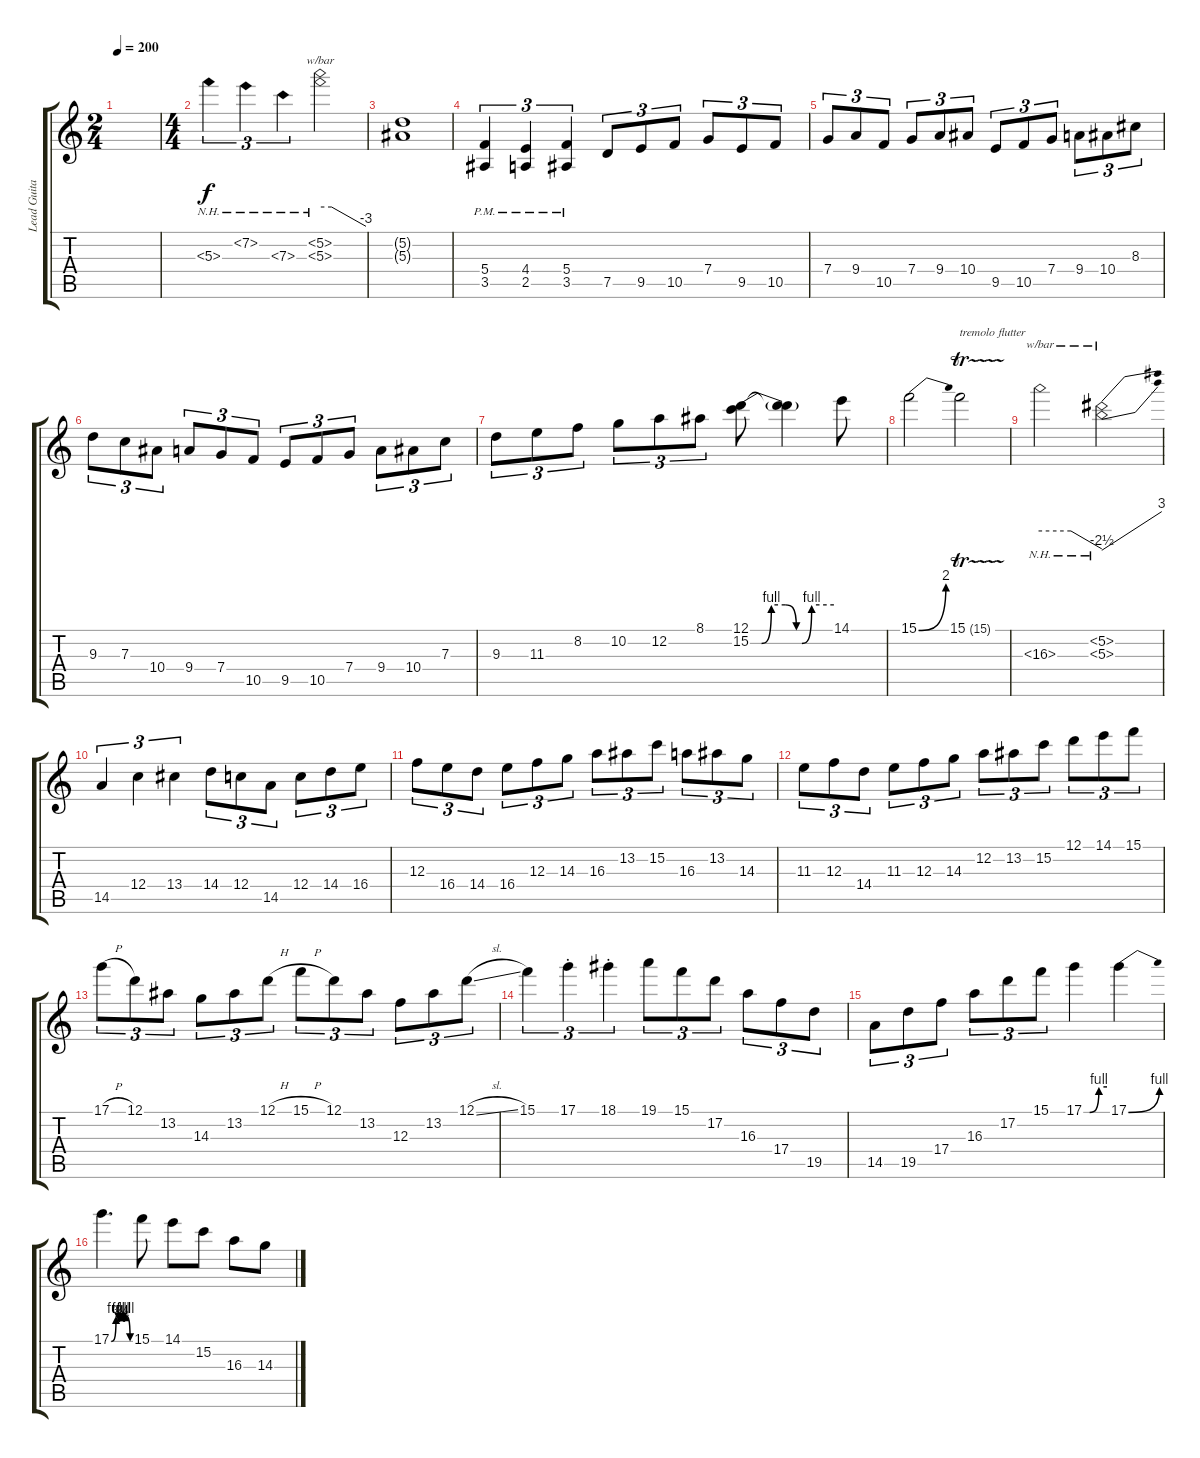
\track ("Lead Guitar" "Lead Guita") {instrument distortionguitar}
\staff {score tabs}
\tuning (D4 A3 F3 C3 G2 D2) {hide}
\ts (2 4)
\tempo 200
\clef g2
\ks c
|
\ts (4 4)
5.3{nh}.4{tu (3 2)} 7.2{nh}.4{tu (3 2)} 7.3{nh}.4{tu (3 2)} (5.2{nh} 5.3{nh}).2{tbe (custom default 0 0 15 0 60 -12)} |
(5.2{t} 5.3{t}).1 |
(5.4{pm} 3.5{pm}).4{tu (3 2)} (4.4{pm} 2.5{pm}).4{tu (3 2)} (5.4{pm} 3.5{pm}).4{tu (3 2)} 7.5.8{tu (3 2)} 9.5.8{tu (3 2)} 10.5.8{tu (3 2)} 7.4.8{tu (3 2)} 9.5.8{tu (3 2)} 10.5.8{tu (3 2)} |
7.4.8{tu (3 2)} 9.4.8{tu (3 2)} 10.5.8{tu (3 2)} 7.4.8{tu (3 2)} 9.4.8{tu (3 2)} 10.4.8{tu (3 2)} 9.5.8{tu (3 2)} 10.5.8{tu (3 2)} 7.4.8{tu (3 2)} 9.4.8{tu (3 2)} 10.4.8{tu (3 2)} 8.3.8{tu (3 2)} |
9.3.8{tu (3 2)} 7.3.8{tu (3 2)} 10.4.8{tu (3 2)} 9.4.8{tu (3 2)} 7.4.8{tu (3 2)} 10.5.8{tu (3 2)} 9.5.8{tu (3 2)} 10.5.8{tu (3 2)} 7.4.8{tu (3 2)} 9.4.8{tu (3 2)} 10.4.8{tu (3 2)} 7.3.8{tu (3 2)} |
9.3.8{tu (3 2)} 11.3.8{tu (3 2)} 8.2.8{tu (3 2)} 10.2.8{tu (3 2)} 12.2.8{tu (3 2)} 8.1.8{tu (3 2)} (12.1 15.2{be (custom 0 0 8 0 15 4 25 4 33 0 37 0 44 4 60 4)}).8 (12.1{t} 15.2{t}).4 14.1.8 |
15.1{be (bend 0 0 60 8)}.2 15.1{tr (15 32)}.2{txt "tremolo flutter"} |
16.3{nh}.2{tbe (custom default 0 0 30 0 60 -10)} (5.2{nh} 5.3{nh}).2{tbe (dive default 0 -12 60 12)} |
14.5.4{tu (3 2)} 12.4.4{tu (3 2)} 13.4.4{tu (3 2)} 14.4.8{tu (3 2)} 12.4.8{tu (3 2)} 14.5.8{tu (3 2)} 12.4.8{tu (3 2)} 14.4.8{tu (3 2)} 16.4.8{tu (3 2)} |
12.3.8{tu (3 2)} 16.4.8{tu (3 2)} 14.4.8{tu (3 2)} 16.4.8{tu (3 2)} 12.3.8{tu (3 2)} 14.3.8{tu (3 2)} 16.3.8{tu (3 2)} 13.2.8{tu (3 2)} 15.2.8{tu (3 2)} 16.3.8{tu (3 2)} 13.2.8{tu (3 2)} 14.3.8{tu (3 2)} |
11.3.8{tu (3 2)} 12.3.8{tu (3 2)} 14.4.8{tu (3 2)} 11.3.8{tu (3 2)} 12.3.8{tu (3 2)} 14.3.8{tu (3 2)} 12.2.8{tu (3 2)} 13.2.8{tu (3 2)} 15.2.8{tu (3 2)} 12.1.8{tu (3 2)} 14.1.8{tu (3 2)} 15.1.8{tu (3 2)} |
17.1{h}.8{tu (3 2)} 12.1.8{tu (3 2)} 13.2.8{tu (3 2)} 14.3.8{tu (3 2)} 13.2.8{tu (3 2)} 12.1{h}.8{tu (3 2)} 15.1{h}.8{tu (3 2)} 12.1.8{tu (3 2)} 13.2.8{tu (3 2)} 12.3.8{tu (3 2)} 13.2.8{tu (3 2)} 12.1{sl}.8{tu (3 2)} |
15.1.4{tu (3 2)} 17.1{st}.4{tu (3 2)} 18.1{st}.4{tu (3 2)} 19.1.8{tu (3 2)} 15.1.8{tu (3 2)} 17.2.8{tu (3 2)} 16.3.8{tu (3 2)} 17.4.8{tu (3 2)} 19.5.8{tu (3 2)} |
14.5.8{tu (3 2)} 19.5.8{tu (3 2)} 17.4.8{tu (3 2)} 16.3.8{tu (3 2)} 17.2.8{tu (3 2)} 15.1.8{tu (3 2)} 17.1{be (custom 0 0 15 0 39 4 60 4)}.4 17.1{be (bend 0 0 60 4)}.4 |
17.1{be (custom 0 0 15 4 23 3 30 4 38 3 45 4 60 0)}.4{d} 15.1.8 14.1.8 15.2.8 16.3.8 14.3.8
